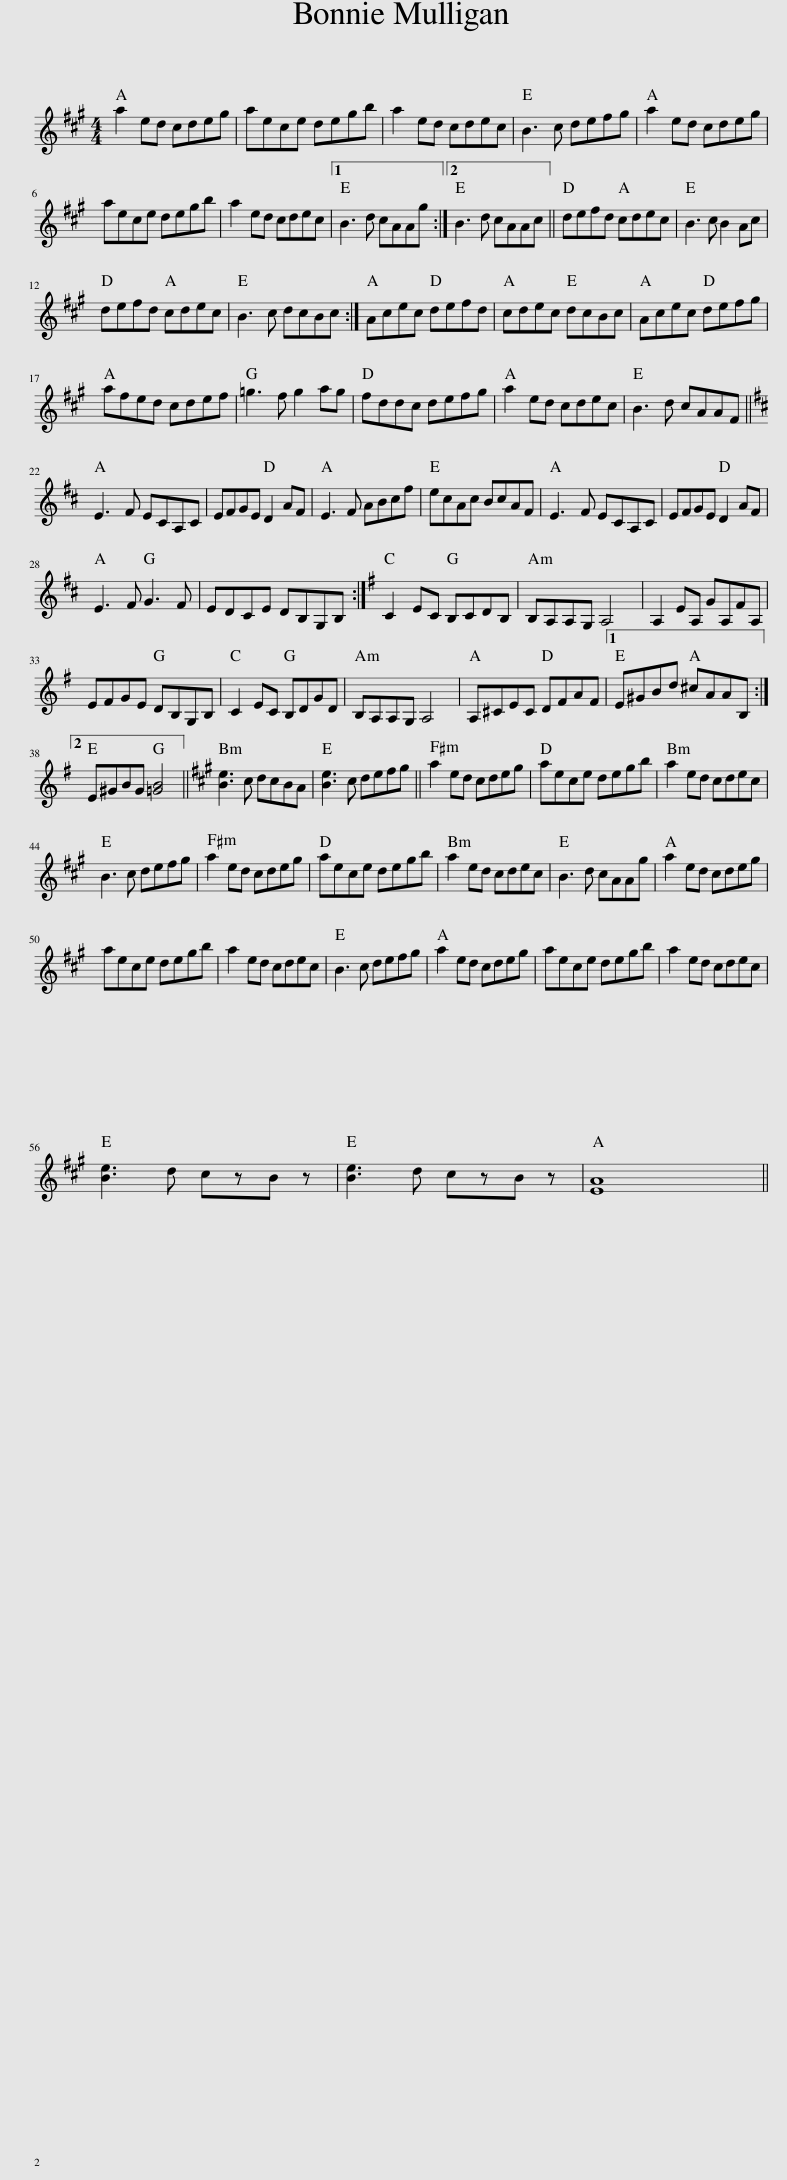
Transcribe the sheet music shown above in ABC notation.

X:1
L:1/8
M:4/4
I:linebreak $
K:A
V:1 treble
V:1
 a2 ed cdeg | aece degb | a2 ed cdec | B3 c defg | a2 ed cdeg |$ %5
 aece degb | a2 ed cdec |1 B3 d cAAg :|2 B3 d cAAc || defd cdec | %10
 B3 c B2 Ac |$ defd cdec | B3 c dcBc :| Acec defd | cdec dcBc | %15
 Acec defg |$ afed cdef | =g3 f g2 ag | fddc defg | a2 ed cdec | %20
 B3 d cAAF ||$[K:D] E3 F ECA,C | EFGE D2 AF | E3 F ABcf | ecAc BcAF | %25
 E3 F ECA,C | EFGE D2 AF |$ E3 F G3 F | EDCE DB,G,B, :|[K:G] C2 EC B,CDB, | %30
 B,A,A,G, A,4 | A,2 EA, GA,FA, |$ EFGE DB,G,B, | C2 EC B,DGD | B,A,A,G, A,4 | %35
 A,^CEC DFAF |1 E^GBd ^cAAB, :|2$ E^GBG [=GB]4 ||[K:A] [Be]3 c dcBA | [Be]3 c defg || %40
 a2 ed cdeg | aece degb | a2 ed cdec |$ B3 c defg | a2 ed cdeg | %45
 aece degb | a2 ed cdec | B3 d cAAg | a2 ed cdeg |$ aece degb | %50
 a2 ed cdec | B3 c defg | a2 ed cdeg | aece degb | a2 ed cdec |$ %55
 [Be]3 d czB z | [Be]3 d czB z | [EA]8 || %58
